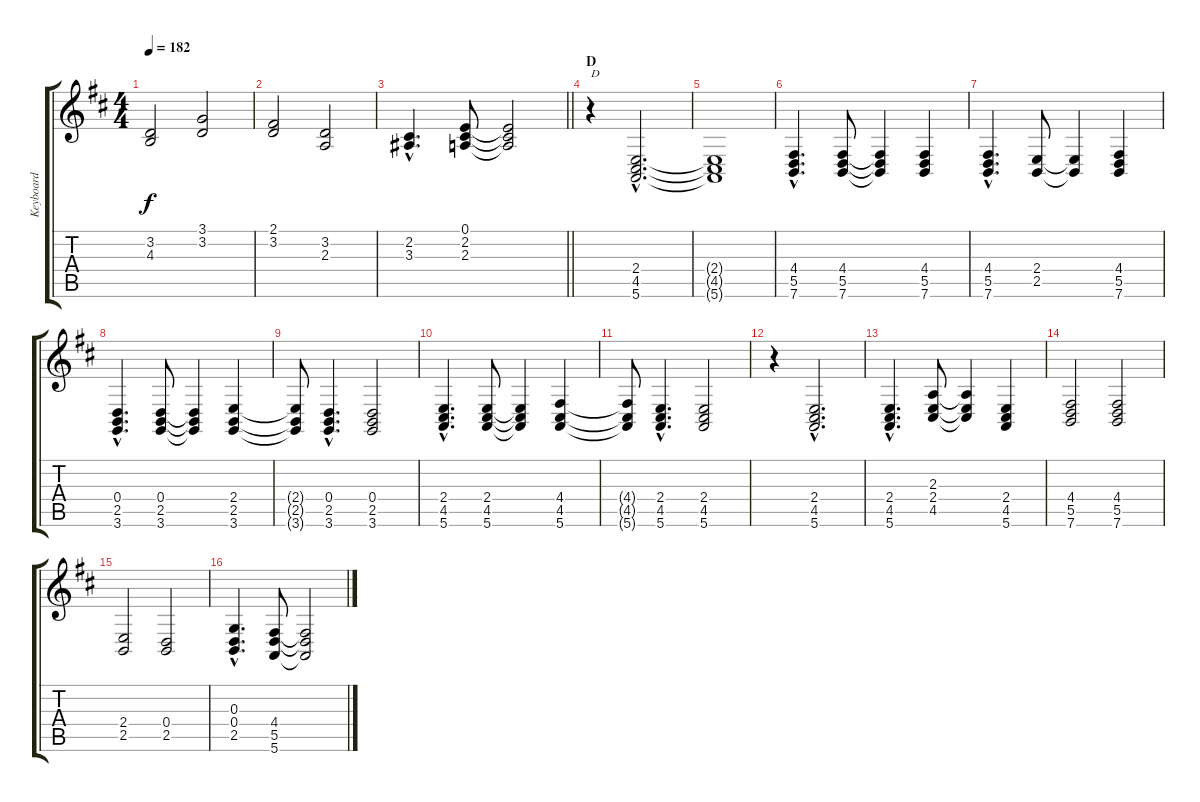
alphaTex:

\track ("Keyboard" "Keyboard") {instrument acousticgrandpiano}
\staff {score tabs}
\tuning (E4 B3 G3 D3 A2 E2) {hide}
\ts (4 4)
\tempo 182
\clef g2
\ks d
(3.2 4.3).2{dy f} (3.1 3.2).2 |
(2.1 3.2).2 (3.2 2.3).2 |
\barLineRight lightlight
(2.2{hac} 3.3{hac}).4{d} (0.1 2.2 2.3).8 (0.1{t} 2.2{t} 2.3{t}).2 |
\section ("" "D")
r.4{txt "D"} (2.4{hac} 4.5{hac} 5.6{hac}).2{d} |
(2.4{t} 4.5{t} 5.6{t}).1 |
(4.4{hac} 5.5{hac} 7.6{hac}).4{d} (4.4 5.5 7.6).8 (4.4{t} 5.5{t} 7.6{t}).4 (4.4 5.5 7.6).4 |
(4.4{hac} 5.5{hac} 7.6{hac}).4{d} (2.4 2.5).8 (2.4{t} 2.5{t}).4 (4.4 5.5 7.6).4 |
(0.4{hac} 2.5{hac} 3.6{hac}).4{d} (0.4 2.5 3.6).8 (0.4{t} 2.5{t} 3.6{t}).4 (2.4 2.5 3.6).4 |
(2.4{t} 2.5{t} 3.6{t}).8 (0.4{hac} 2.5{hac} 3.6{hac}).4{d} (0.4 2.5 3.6).2 |
(2.4{hac} 4.5{hac} 5.6{hac}).4{d} (2.4 4.5 5.6).8 (2.4{t} 4.5{t} 5.6{t}).4 (4.4 4.5 5.6).4 |
(4.4{t} 4.5{t} 5.6{t}).8 (2.4{hac} 4.5{hac} 5.6{hac}).4{d} (2.4 4.5 5.6).2 |
r.4 (2.4{hac} 4.5{hac} 5.6{hac}).2{d} |
(2.4{hac} 4.5{hac} 5.6{hac}).4{d} (2.3 2.4 4.5).8 (2.3{t} 2.4{t} 4.5{t}).4 (2.4 4.5 5.6).4 |
(4.4 5.5 7.6).2 (4.4 5.5 7.6).2 |
(2.4 2.5).2 (0.4 2.5).2 |
(0.3{hac} 0.4{hac} 2.5{hac}).4{d} (4.4 5.5 5.6).8 (4.4{t} 5.5{t} 5.6{t}).2
